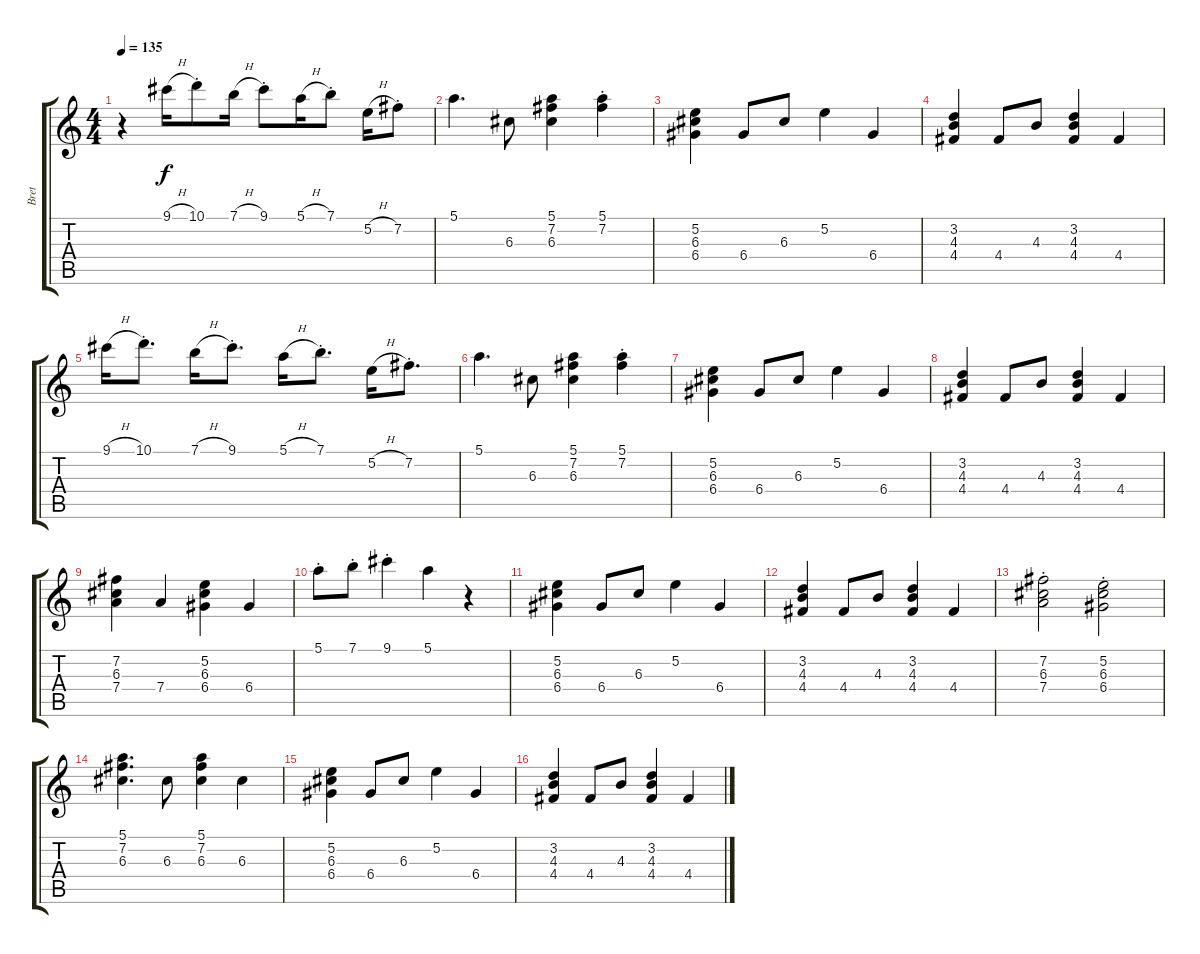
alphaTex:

\track ("Bret" "Bret") {instrument acousticguitarnylon}
\staff {score tabs}
\tuning (E4 B3 G3 D3 A2 E2) {hide}
\ts (4 4)
\tempo 135
\clef g2
\ks c
r.4{dy f instrument acousticguitarnylon} 9.1{h}.16 10.1{st}.8 7.1{h}.16 9.1{st}.8 5.1{h}.16 7.1{st}.8 5.2{h}.16 7.2{st}.8 |
5.1.4{d} 6.3.8 (5.1 7.2 6.3).4 (5.1{st} 7.2{st}).4 |
(5.2 6.3 6.4).4 6.4.8 6.3.8 5.2.4 6.4.4 |
(3.2 4.3 4.4).4 4.4.8 4.3.8 (3.2 4.3 4.4).4 4.4.4 |
9.1{h}.16 10.1{st}.8{d} 7.1{h}.16 9.1{st}.8{d} 5.1{h}.16 7.1{st}.8{d} 5.2{h}.16 7.2{st}.8{d} |
5.1.4{d} 6.3.8 (5.1 7.2 6.3).4 (5.1{st} 7.2{st}).4 |
(5.2 6.3 6.4).4 6.4.8 6.3.8 5.2.4 6.4.4 |
(3.2 4.3 4.4).4 4.4.8 4.3.8 (3.2 4.3 4.4).4 4.4.4 |
(7.2 6.3 7.4).4 7.4.4 (5.2 6.3 6.4).4 6.4.4 |
5.1{st}.8 7.1{st}.8 9.1{st}.4 5.1.4 r.4 |
(5.2 6.3 6.4).4 6.4.8 6.3.8 5.2.4 6.4.4 |
(3.2 4.3 4.4).4 4.4.8 4.3.8 (3.2 4.3 4.4).4 4.4.4 |
(7.2{st} 6.3{st} 7.4{st}).2 (5.2{st} 6.3{st} 6.4{st}).2 |
(5.1 7.2 6.3).4{d} 6.3.8 (5.1 7.2 6.3).4 6.3.4 |
(5.2 6.3 6.4).4 6.4.8 6.3.8 5.2.4 6.4.4 |
(3.2 4.3 4.4).4 4.4.8 4.3.8 (3.2 4.3 4.4).4 4.4.4
